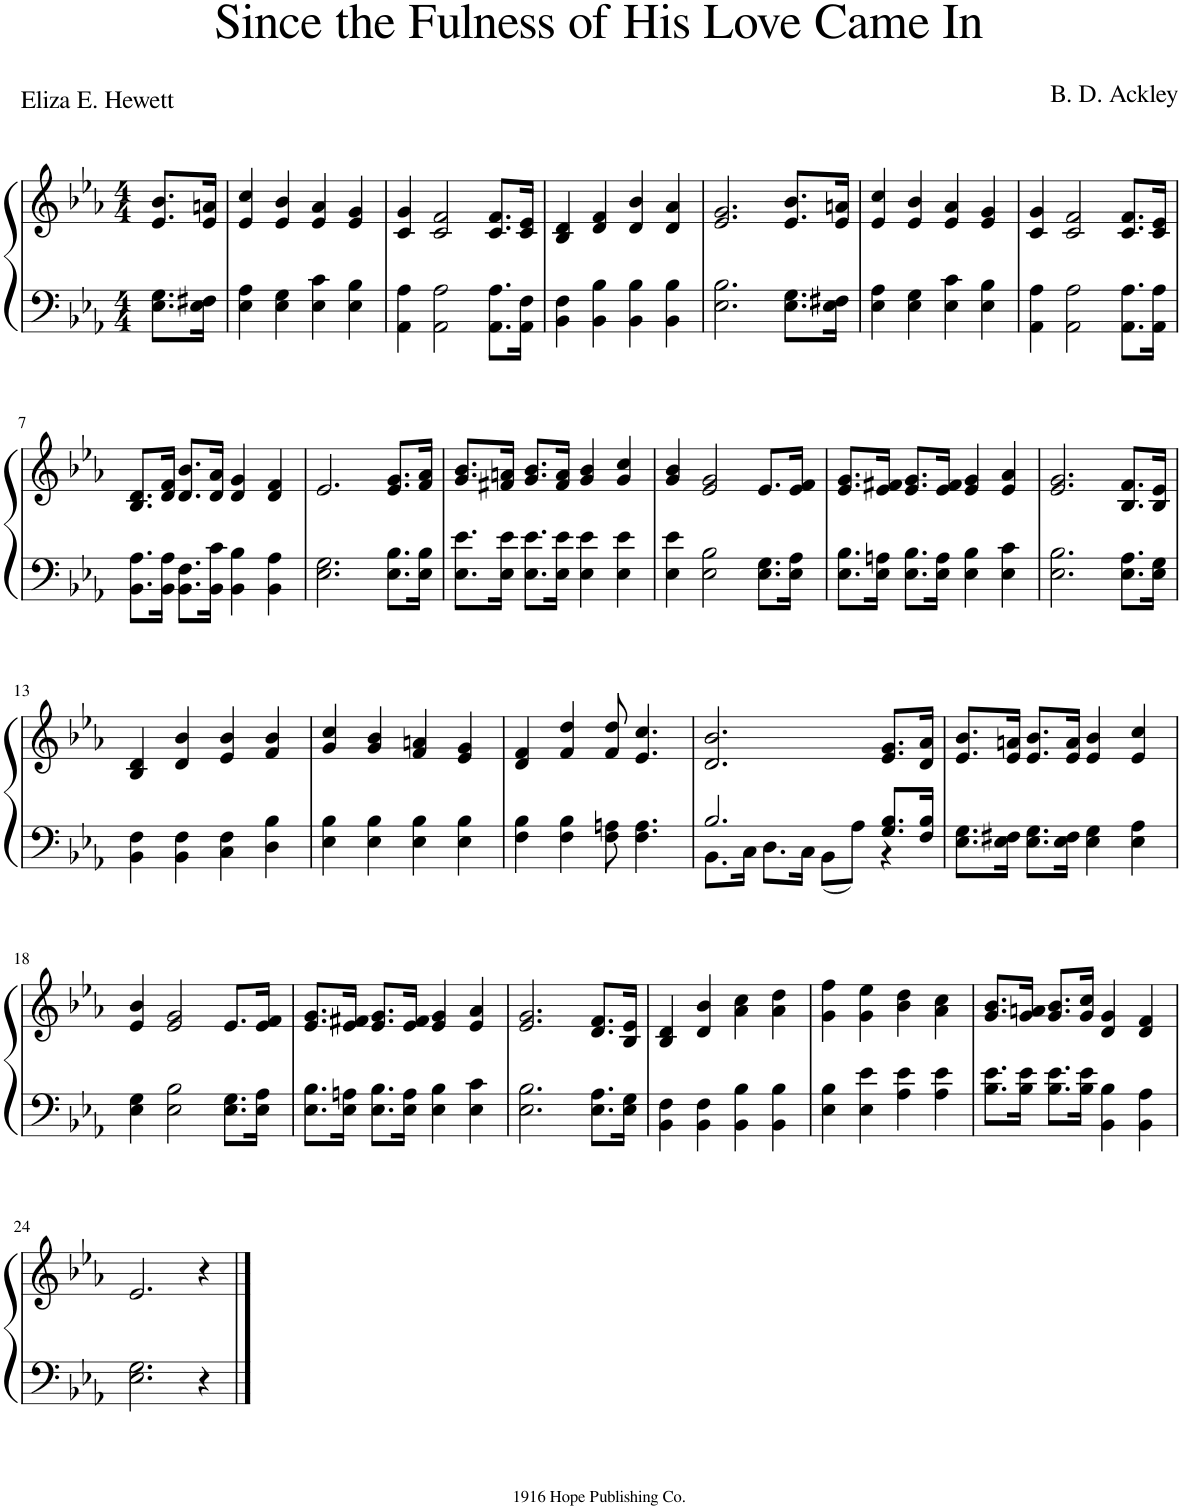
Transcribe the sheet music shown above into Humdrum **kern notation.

**kern	**kern
*part1	*part1
*staff2	*staff1
*I"Piano	*
*I'Pno.	*
*clefF4	*clefG2
*k[b-e-a-]	*k[b-e-a-]
*M4/4	*M4/4
=	=
8.E-\ 8.G\L	8.e-/ 8.b-/L
16E-\ 16F#X\Jk	16e-/ 16an/Jk
=1	=1
4E-\ 4A-\	4e-/ 4cc/
4E-\ 4G\	4e-/ 4b-/
4E-\ 4c\	4e-/ 4a-/
4E-\ 4B-\	4e-/ 4g/
=2	=2
4AA-\ 4A-\	4c/ 4g/
2AA-\ 2A-\	2c/ 2f/
8.AA-\ 8.A-\L	8.c/ 8.f/L
16AA-\ 16F\Jk	16c/ 16e-/Jk
=3	=3
4BB-\ 4F\	4B-/ 4d/
4BB-\ 4B-\	4d/ 4f/
4BB-\ 4B-\	4d/ 4b-/
4BB-\ 4B-\	4d/ 4a-/
=4	=4
2.E-\ 2.B-\	2.e-/ 2.g/
8.E-\ 8.G\L	8.e-/ 8.b-/L
16E-\ 16F#X\Jk	16e-/ 16an/Jk
=5	=5
4E-\ 4A-\	4e-/ 4cc/
4E-\ 4G\	4e-/ 4b-/
4E-\ 4c\	4e-/ 4a-/
4E-\ 4B-\	4e-/ 4g/
=6	=6
4AA-\ 4A-\	4c/ 4g/
2AA-\ 2A-\	2c/ 2f/
8.AA-\ 8.A-\L	8.c/ 8.f/L
16AA-\ 16A-\Jk	16c/ 16e-/Jk
!!LO:LB:g=z
=7	=7
8.BB-\ 8.A-\L	8.B-/ 8.d/L
16BB-\ 16A-\Jk	16d/ 16f/Jk
8.BB-\ 8.F\L	8.d/ 8.b-/L
16BB-\ 16c\Jk	16d/ 16a-/Jk
4BB-\ 4B-\	4d/ 4g/
4BB-\ 4A-\	4d/ 4f/
=8	=8
2.E-\ 2.G\	2.e-/
8.E-\ 8.B-\L	8.e-/ 8.g/L
16E-\ 16B-\Jk	16f/ 16a-/Jk
=9	=9
8.E-\ 8.e-\L	8.g/ 8.b-/L
16E-\ 16e-\Jk	16f#X/ 16an/Jk
8.E-\ 8.e-\L	8.g/ 8.b-/L
16E-\ 16e-\Jk	16f#/ 16a/Jk
4E-\ 4e-\	4g/ 4b-/
4E-\ 4e-\	4g/ 4cc/
=10	=10
4E-\ 4e-\	4g/ 4b-/
2E-\ 2B-\	2e-/ 2g/
8.E-\ 8.G\L	8.e-/L
16E-\ 16A-\Jk	16e-/ 16f/Jk
=11	=11
8.E-\ 8.B-\L	8.e-/ 8.g/L
16E-\ 16An\Jk	16e-/ 16f#X/Jk
8.E-\ 8.B-\L	8.e-/ 8.g/L
16E-\ 16A\Jk	16e-/ 16f#/Jk
4E-\ 4B-\	4e-/ 4g/
4E-\ 4c\	4e-/ 4a-/
=12	=12
2.E-\ 2.B-\	2.e-/ 2.g/
8.E-\ 8.A-\L	8.B-/ 8.f/L
16E-\ 16G\Jk	16B-/ 16e-/Jk
!!LO:LB:g=z
=13	=13
4BB-\ 4F\	4B-/ 4d/
4BB-\ 4F\	4d/ 4b-/
4C\ 4F\	4e-/ 4b-/
4D\ 4B-\	4f/ 4b-/
=14	=14
4E-\ 4B-\	4g/ 4cc/
4E-\ 4B-\	4g/ 4b-/
4E-\ 4B-\	4f/ 4an/
4E-\ 4B-\	4e-/ 4g/
=15	=15
4F\ 4B-\	4d/ 4f/
4F\ 4B-\	4f/ 4dd/
8F\ 8An\	8f/ 8dd/
4.F\ 4.A\	4.e-/ 4.cc/
=16	=16
*^	*
2.B-/	8.BB-\L	2.d/ 2.b-/
.	16C\Jk	.
.	8.D\L	.
.	16C\Jk	.
.	8BB-\L	.
.	8A-\J	.
8.G/ 8.B-/L	4r	8.e-/ 8.g/L
16F/ 16B-/Jk	.	16d/ 16a-/Jk
*v	*v	*
=17	=17
8.E-\ 8.G\L	8.e-/ 8.b-/L
16E-\ 16F#X\Jk	16e-/ 16an/Jk
8.E-\ 8.G\L	8.e-/ 8.b-/L
16E-\ 16F#\Jk	16e-/ 16a/Jk
4E-\ 4G\	4e-/ 4b-/
4E-\ 4A-\	4e-/ 4cc/
!!LO:LB:g=z
=18	=18
4E-\ 4G\	4e-/ 4b-/
2E-\ 2B-\	2e-/ 2g/
8.E-\ 8.G\L	8.e-/L
16E-\ 16A-\Jk	16e-/ 16f/Jk
=19	=19
8.E-\ 8.B-\L	8.e-/ 8.g/L
16E-\ 16An\Jk	16e-/ 16f#X/Jk
8.E-\ 8.B-\L	8.e-/ 8.g/L
16E-\ 16A\Jk	16e-/ 16f#/Jk
4E-\ 4B-\	4e-/ 4g/
4E-\ 4c\	4e-/ 4a-/
=20	=20
2.E-\ 2.B-\	2.e-/ 2.g/
8.E-\ 8.A-\L	8.d/ 8.f/L
16E-\ 16G\Jk	16B-/ 16e-/Jk
=21	=21
4BB-\ 4F\	4B-/ 4d/
4BB-\ 4F\	4d/ 4b-/
4BB-\ 4B-\	4a-\ 4cc\
4BB-\ 4B-\	4a-\ 4dd\
=22	=22
4E-\ 4B-\	4g\ 4ff\
4E-\ 4e-\	4g\ 4ee-\
4A-\ 4e-\	4b-\ 4dd\
4A-\ 4e-\	4a-\ 4cc\
=23	=23
8.B-\ 8.e-\L	8.g/ 8.b-/L
16B-\ 16e-\Jk	16g/ 16an/Jk
8.B-\ 8.e-\L	8.g/ 8.b-/L
16B-\ 16e-\Jk	16g/ 16cc/Jk
4BB-\ 4B-\	4d/ 4g/
4BB-\ 4A-\	4d/ 4f/
!!LO:LB:g=z
=24	=24
2.E-\ 2.G\	2.e-/
4r	4r
==	==
*-	*-
